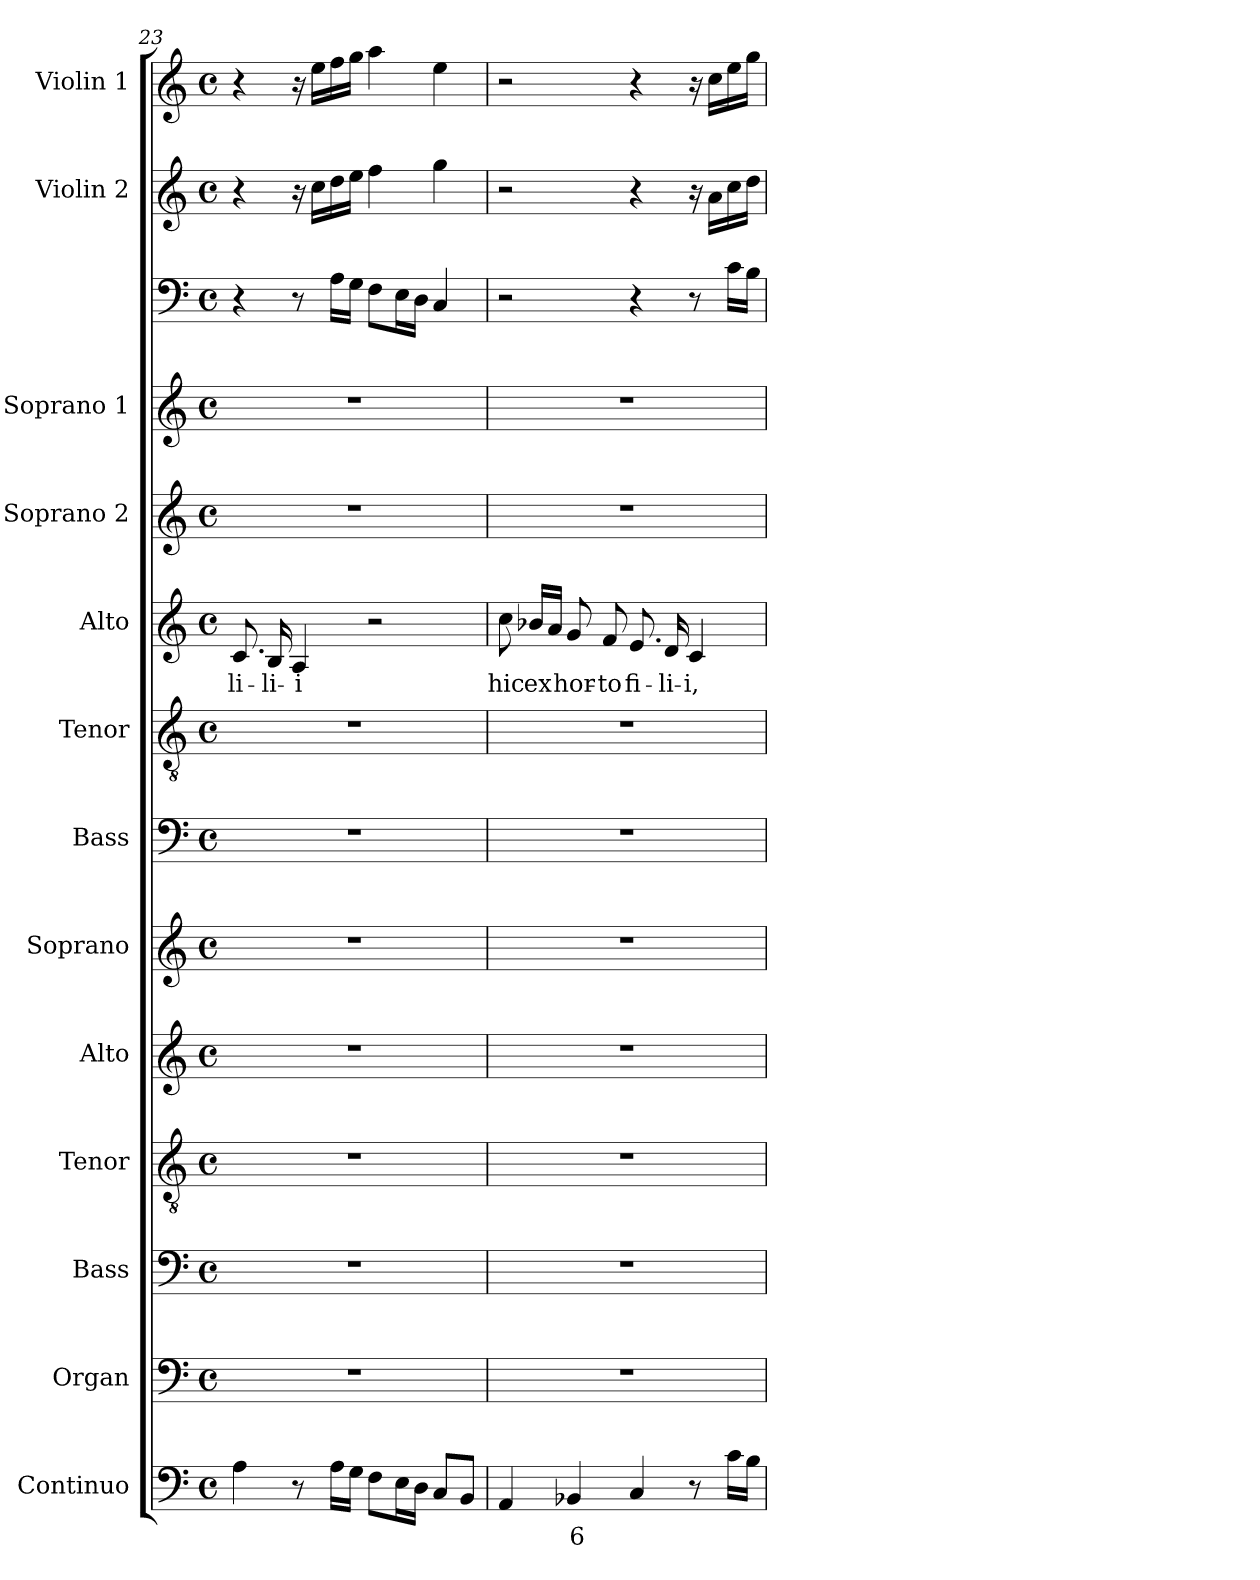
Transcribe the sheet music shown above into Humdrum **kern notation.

**kern	**text	**kern	**kern	**kern	**kern	**kern	**kern	**kern	**kern	**text	**kern	**kern	**kern	**kern	**kern
*part14	*part14	*part13	*part12	*part11	*part10	*part9	*part8	*part7	*part6	*part6	*part5	*part4	*part3	*part2	*part1
*staff14	*staff14	*staff13	*staff12	*staff11	*staff10	*staff9	*staff8	*staff7	*staff6	*staff6	*staff5	*staff4	*staff3	*staff2	*staff1
*I"Continuo	*	*I"Organ	*I"Bass	*I"Tenor	*I"Alto	*I"Soprano	*I"Bass	*I"Tenor	*I"Alto	*	*I"Soprano 2	*I"Soprano 1	*I""Acc. to violins"	*I"Violin 2	*I"Violin 1
*I'Cont.	*	*I'Org.	*I'B.	*I'T.	*I'A.	*I'S.	*I'B.	*I'T.	*I'A.	*	*I'S2.	*I'S1.	*I'Ac to violins.	*I'Vln. 2	*I'Vln. 1
*clefF4	*	*clefF4	*clefF4	*clefGv2	*clefG2	*clefG2	*clefF4	*clefGv2	*clefG2	*	*clefG2	*clefG2	*clefF4	*clefG2	*clefG2
*	*	*	*	*ITrd7c12	*	*	*	*ITrd7c12	*	*	*	*	*	*	*
*k[]	*	*k[]	*k[]	*k[]	*k[]	*k[]	*k[]	*k[]	*k[]	*	*k[]	*k[]	*k[]	*k[]	*k[]
*C:	*	*C:	*C:	*C:	*C:	*C:	*C:	*C:	*C:	*	*C:	*C:	*C:	*C:	*C:
*M4/4	*	*M4/4	*M4/4	*M4/4	*M4/4	*M4/4	*M4/4	*M4/4	*M4/4	*	*M4/4	*M4/4	*M4/4	*M4/4	*M4/4
*met(c)	*	*met(c)	*met(c)	*met(c)	*met(c)	*met(c)	*met(c)	*met(c)	*met(c)	*	*met(c)	*met(c)	*met(c)	*met(c)	*met(c)
=23	=23	=23	=23	=23	=23	=23	=23	=23	=23	=23	=23	=23	=23	=23	=23
!	!	!	!	!	!	!	!	!	!	!LO:LY:b:color=#000000	!	!	!	!	!
4Ai\	.	1r	1r	1r	1r	1r	1r	1r	8.ci/	li-	1r	1r	4r	4r	4r
!	!	!	!	!	!	!	!	!	!	!LO:LY:b:color=#000000	!	!	!	!	!
.	.	.	.	.	.	.	.	.	16Bi/	-li-	.	.	.	.	.
!	!	!	!	!	!	!	!	!	!	!LO:LY:b:color=#000000	!	!	!	!	!
8r	.	.	.	.	.	.	.	.	4Ai/	-i	.	.	8r	16r	16r
.	.	.	.	.	.	.	.	.	.	.	.	.	.	16cci\LL	16eei\LL
16Ai\LL	.	.	.	.	.	.	.	.	.	.	.	.	16Ai\LL	16ddi\	16ffi\
16Gi\JJ	.	.	.	.	.	.	.	.	.	.	.	.	16Gi\JJ	16eei\JJ	16ggi\JJ
8Fi\L	.	.	.	.	.	.	.	.	2r	.	.	.	8Fi\L	4ffi\	4aai\
16Ei\L	.	.	.	.	.	.	.	.	.	.	.	.	16Ei\L	.	.
16Di\JJ	.	.	.	.	.	.	.	.	.	.	.	.	16Di\JJ	.	.
8Ci/L	.	.	.	.	.	.	.	.	.	.	.	.	4Ci/	4ggi\	4eei\
8BBi/J	.	.	.	.	.	.	.	.	.	.	.	.	.	.	.
!!LO:LB:g=z
=24	=24	=24	=24	=24	=24	=24	=24	=24	=24	=24	=24	=24	=24	=24	=24
!	!	!	!	!	!	!	!	!	!	!LO:LY:b:color=#000000	!	!	!	!	!
4AAi/	.	1r	1r	1r	1r	1r	1r	1r	8cci\	hic	1r	1r	2r	2r	2r
!	!	!	!	!	!	!	!	!	!	!LO:LY:b:color=#000000	!	!	!	!	!
.	.	.	.	.	.	.	.	.	16b-Xi/LL	ex	.	.	.	.	.
.	.	.	.	.	.	.	.	.	16ai/JJ	.	.	.	.	.	.
!	!LO:LY:b:color=#000000	!	!	!	!	!	!	!	!	!	!	!	!	!	!
!	!	!	!	!	!	!	!	!	!	!LO:LY:b:color=#000000	!	!	!	!	!
4BB-Xi/	6	.	.	.	.	.	.	.	8gi/	hor-	.	.	.	.	.
!	!	!	!	!	!	!	!	!	!	!LO:LY:b:color=#000000	!	!	!	!	!
.	.	.	.	.	.	.	.	.	8fi/	-to	.	.	.	.	.
!	!	!	!	!	!	!	!	!	!	!LO:LY:b:color=#000000	!	!	!	!	!
4Ci/	.	.	.	.	.	.	.	.	8.ei/	fi-	.	.	4r	4r	4r
!	!	!	!	!	!	!	!	!	!	!LO:LY:b:color=#000000	!	!	!	!	!
.	.	.	.	.	.	.	.	.	16di/	-li-	.	.	.	.	.
!	!	!	!	!	!	!	!	!	!	!LO:LY:b:color=#000000	!	!	!	!	!
8r	.	.	.	.	.	.	.	.	4ci/	-i,	.	.	8r	16r	16r
.	.	.	.	.	.	.	.	.	.	.	.	.	.	16ai\LL	16cci\LL
16ci\LL	.	.	.	.	.	.	.	.	.	.	.	.	16ci\LL	16cci\	16eei\
16Bi\JJ	.	.	.	.	.	.	.	.	.	.	.	.	16Bi\JJ	16ddi\JJ	16ggi\JJ
=	=	=	=	=	=	=	=	=	=	=	=	=	=	=	=
*-	*-	*-	*-	*-	*-	*-	*-	*-	*-	*-	*-	*-	*-	*-	*-
